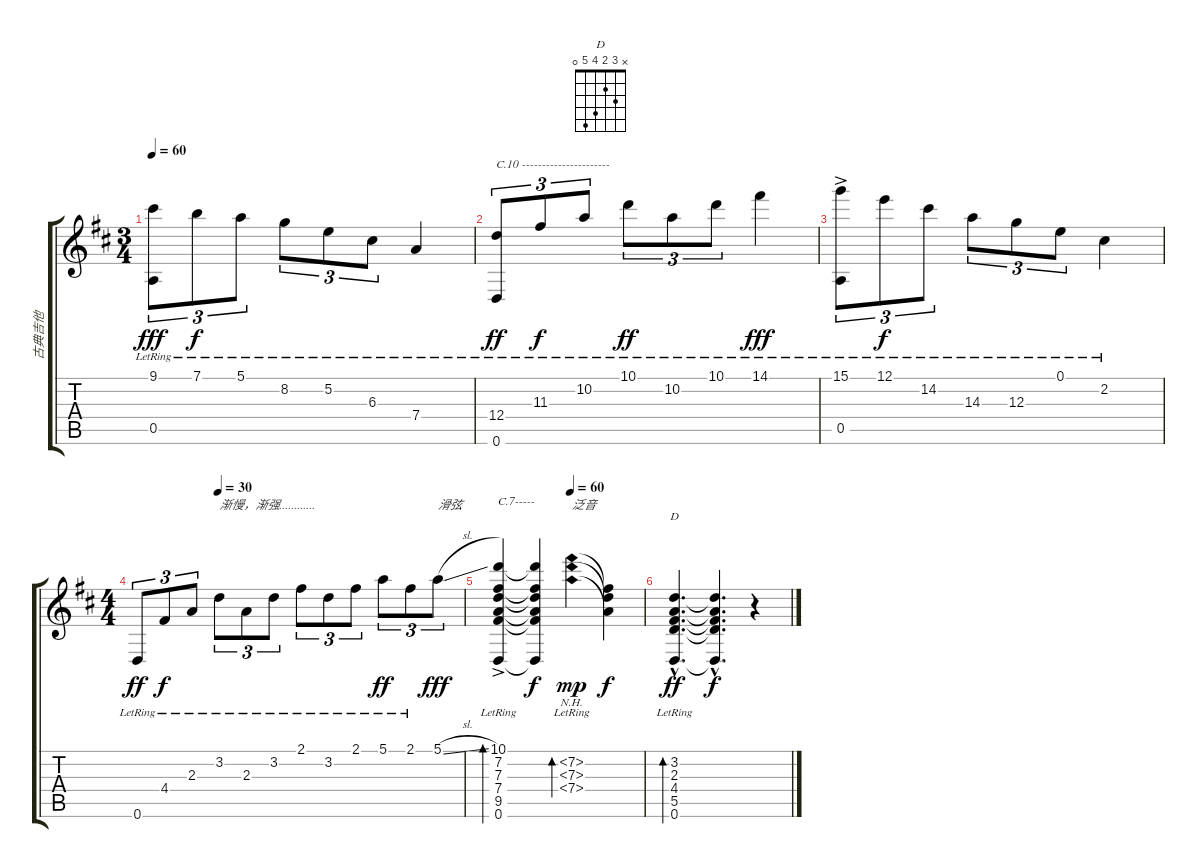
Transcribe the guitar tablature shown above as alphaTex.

\track ("古典吉他" "古典吉他") {instrument acousticguitarnylon}
\staff {score tabs}
\tuning (E4 B3 G3 D3 A2 D2) {hide}
\chord ("D" x 3 2 4 5 0)
\ts (3 4)
\tempo 60
\clef g2
\ks d
(9.1{lr} 0.5{lr}).8{tu (3 2) dy fff} 7.1{lr}.8{tu (3 2) dy f} 5.1{lr}.8{tu (3 2)} 8.2{lr}.8{tu (3 2)} 5.2{lr}.8{tu (3 2)} 6.3{lr}.8{tu (3 2)} 7.4{lr}.4 |
(12.4{lr} 0.6{lr}).8{tu (3 2) txt "C.10 ----------------------" dy ff} 11.3{lr}.8{tu (3 2) dy f} 10.2{lr}.8{tu (3 2)} 10.1{lr}.8{tu (3 2) dy ff} 10.2{lr}.8{tu (3 2)} 10.1{lr}.8{tu (3 2)} 14.1{lr}.4{dy fff} |
(15.1{ac lr} 0.5{ac lr}).8{tu (3 2)} 12.1{lr}.8{tu (3 2) dy f} 14.2{lr}.8{tu (3 2)} 14.3{lr}.8{tu (3 2)} 12.3{lr}.8{tu (3 2)} 0.1{lr}.8{tu (3 2)} 2.2{lr}.4 |
\ts (4 4)
\tempo (30 0.25)
0.6{lr}.8{tu (3 2) dy ff} 4.4{lr}.8{tu (3 2) dy f} 2.3{lr}.8{tu (3 2)} 3.2{lr}.8{tu (3 2) txt "渐慢，渐强............" volume 16} 2.3{lr}.8{tu (3 2)} 3.2{lr}.8{tu (3 2)} 2.1{lr}.8{tu (3 2)} 3.2{lr}.8{tu (3 2)} 2.1{lr}.8{tu (3 2)} 5.1{lr}.8{tu (3 2) dy ff} 2.1{lr}.8{tu (3 2)} 5.1{sl}.8{tu (3 2) txt "滑弦" dy fff} |
\tempo (60 0.5)
(10.1{ac lr} 7.2{lr} 7.3{lr} 7.4{lr} 9.5{lr} 0.6{lr}).4{bd 120 txt "C.7-----"} (10.1{t} 7.2{t} 7.3{t} 7.4{t} 9.5{t} 0.6{t}).4{dy f} (7.2{nh lr} 7.3{nh lr} 7.4{nh lr}).4{bd 120 txt "泛音" dy mp} (7.2{t} 7.3{t} 7.4{t}).4{dy f} |
(3.2{hac lr} 2.3{hac lr} 4.4{hac lr} 5.5{hac lr} 0.6{hac lr}).4{d bd 120 ch "D" dy ff} (3.2{hac t} 2.3{hac t} 4.4{hac t} 5.5{hac t} 0.6{hac t}).4{d dy f} r.4
